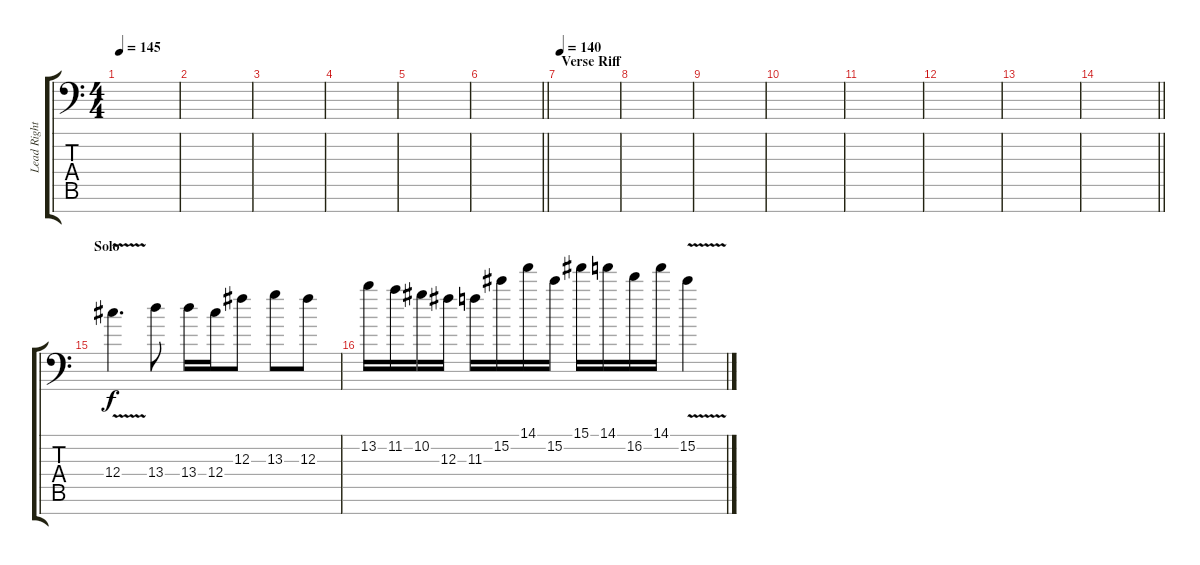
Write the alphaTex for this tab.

\track ("Lead Right" "Lead Right") {instrument overdrivenguitar}
\staff {score tabs}
\tuning (Eb4 Bb3 Gb3 Db3 Ab2 Eb2 Ab1) {hide}
\ts (4 4)
\tempo 145
\clef f4
\ks c
|
|
|
|
|
\barLineRight lightlight
|
\section ("" "Verse Riff")
\tempo 140
|
|
|
|
|
|
|
\barLineRight lightlight
|
\section ("" "Solo")
12.4{v}.4{d volume 15} 13.4.8 13.4.16 12.4.16 12.3.8 13.3.8 12.3.8 |
13.2.16 11.2.16 10.2.16 12.3.16 11.3.16 15.2.16 14.1.16 15.2.16 15.1.16 14.1.16 16.2.16 14.1.16 15.2{v}.4
